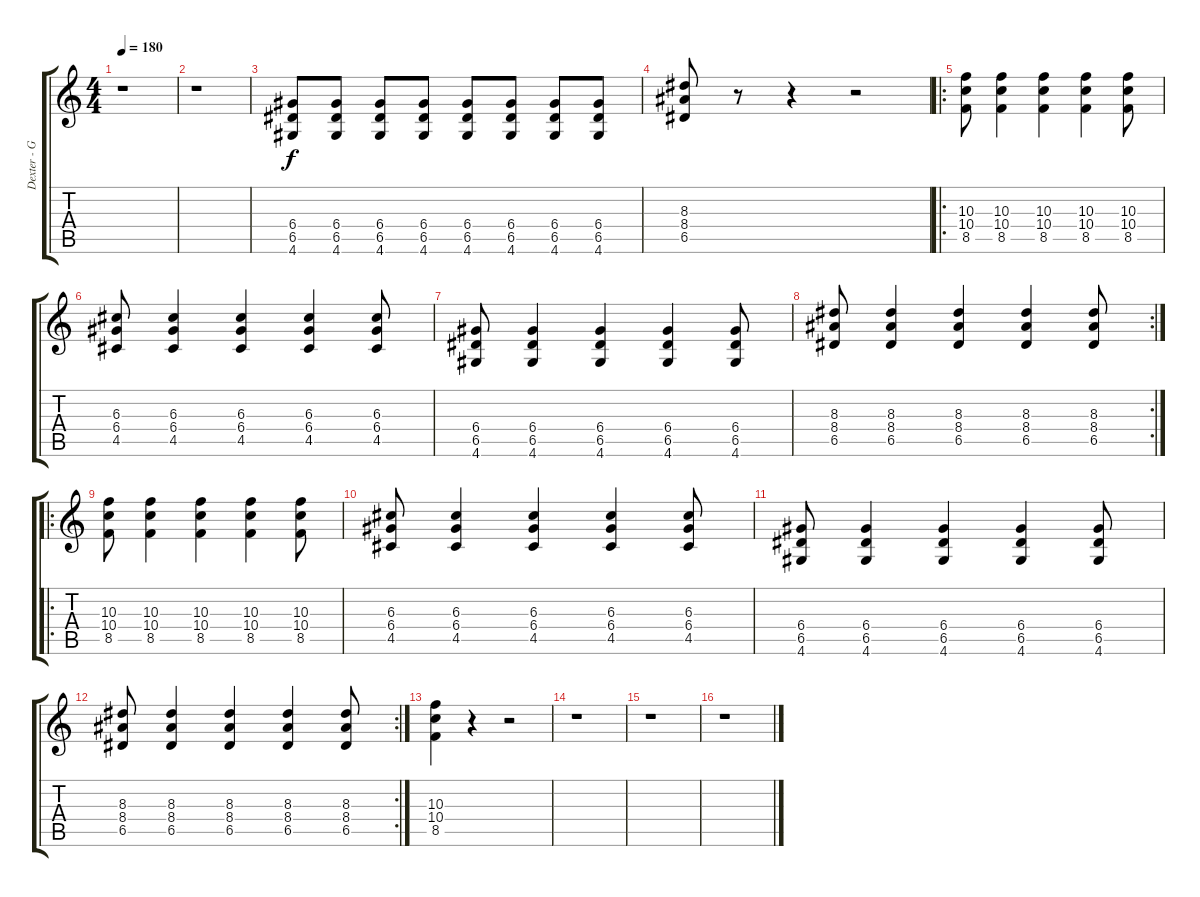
\track ("Dexter - Guitar" "Dexter - G") {instrument distortionguitar}
\staff {score tabs}
\tuning (E4 B3 G3 D3 A2 E2) {hide}
\ts (4 4)
\tempo 180
\clef g2
\ks c
r.1{dy f} |
r.1 |
(6.4 6.5 4.6).8 (6.4 6.5 4.6).8 (6.4 6.5 4.6).8 (6.4 6.5 4.6).8 (6.4 6.5 4.6).8 (6.4 6.5 4.6).8 (6.4 6.5 4.6).8 (6.4 6.5 4.6).8 |
(8.3 8.4 6.5).8 r.8 r.4 r.2 |
\ro
(10.3 10.4 8.5).8 (10.3 10.4 8.5).4 (10.3 10.4 8.5).4 (10.3 10.4 8.5).4 (10.3 10.4 8.5).8 |
(6.3 6.4 4.5).8 (6.3 6.4 4.5).4 (6.3 6.4 4.5).4 (6.3 6.4 4.5).4 (6.3 6.4 4.5).8 |
(6.4 6.5 4.6).8 (6.4 6.5 4.6).4 (6.4 6.5 4.6).4 (6.4 6.5 4.6).4 (6.4 6.5 4.6).8 |
\rc 2
(8.3 8.4 6.5).8 (8.3 8.4 6.5).4 (8.3 8.4 6.5).4 (8.3 8.4 6.5).4 (8.3 8.4 6.5).8 |
\ro
(10.3 10.4 8.5).8 (10.3 10.4 8.5).4 (10.3 10.4 8.5).4 (10.3 10.4 8.5).4 (10.3 10.4 8.5).8 |
(6.3 6.4 4.5).8 (6.3 6.4 4.5).4 (6.3 6.4 4.5).4 (6.3 6.4 4.5).4 (6.3 6.4 4.5).8 |
(6.4 6.5 4.6).8 (6.4 6.5 4.6).4 (6.4 6.5 4.6).4 (6.4 6.5 4.6).4 (6.4 6.5 4.6).8 |
\rc 2
(8.3 8.4 6.5).8 (8.3 8.4 6.5).4 (8.3 8.4 6.5).4 (8.3 8.4 6.5).4 (8.3 8.4 6.5).8 |
(10.3 10.4 8.5).4 r.4 r.2 |
r.1 |
r.1 |
r.1
